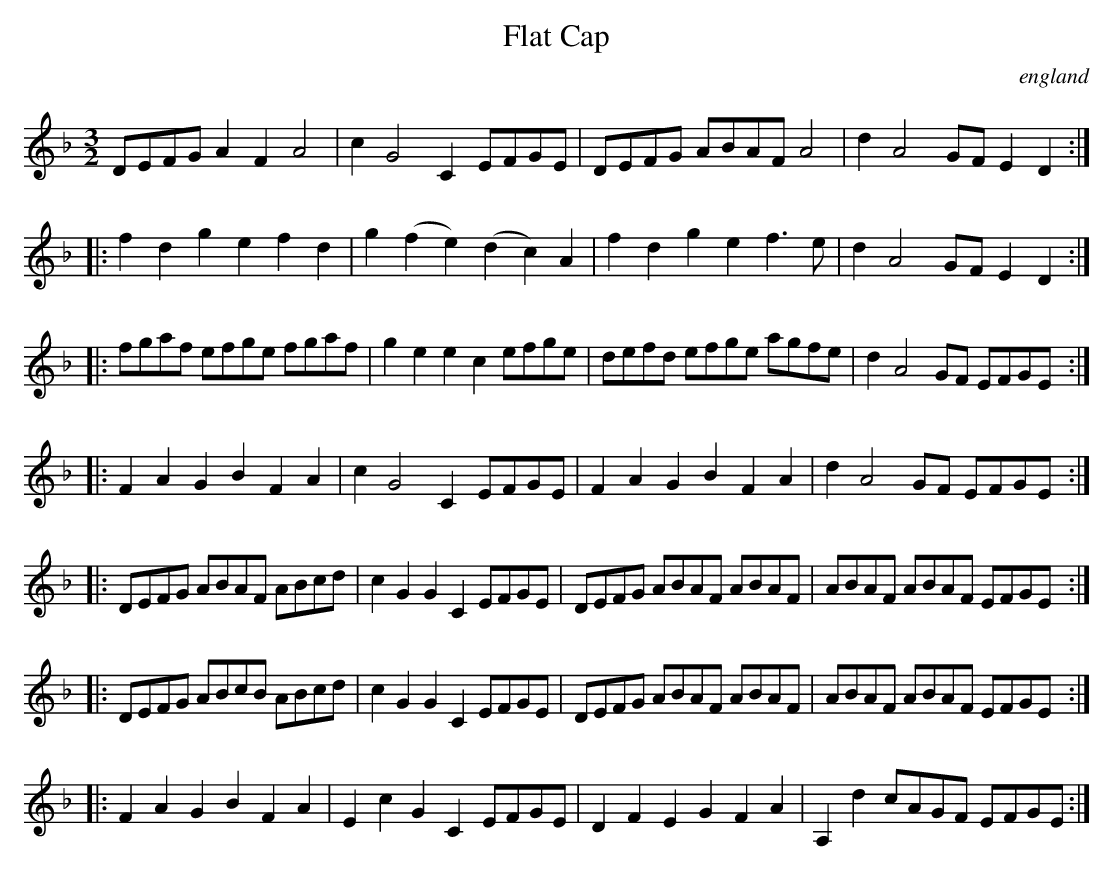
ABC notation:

X:1
T:Flat Cap
O:england
M:3/2
K:Dmin
DEFG A2F2 A4| c2G4C2 EFGE| DEFG ABAF A4| d2A4GF E2D2::
f2d2 g2e2 f2d2| g2(f2 e2)(d2 c2)A2| f2d2 g2e2 f3e| d2A4GF E2D2::
fgaf efge fgaf| g2e2 e2c2 efge| defd efge agfe| d2A4GF EFGE::
F2A2 G2B2 F2A2| c2G4C2 EFGE| F2A2 G2B2 F2A2| d2A4GF EFGE::
DEFG ABAF ABcd| c2G2 G2C2 EFGE| DEFG ABAF ABAF| ABAF ABAF EFGE::
DEFG ABcB ABcd| c2G2 G2C2 EFGE| DEFG ABAF ABAF| ABAF ABAF EFGE::
F2A2 G2B2 F2A2| E2c2 G2C2 EFGE| D2F2 E2G2 F2A2| A,2d2 cAGF EFGE:|
